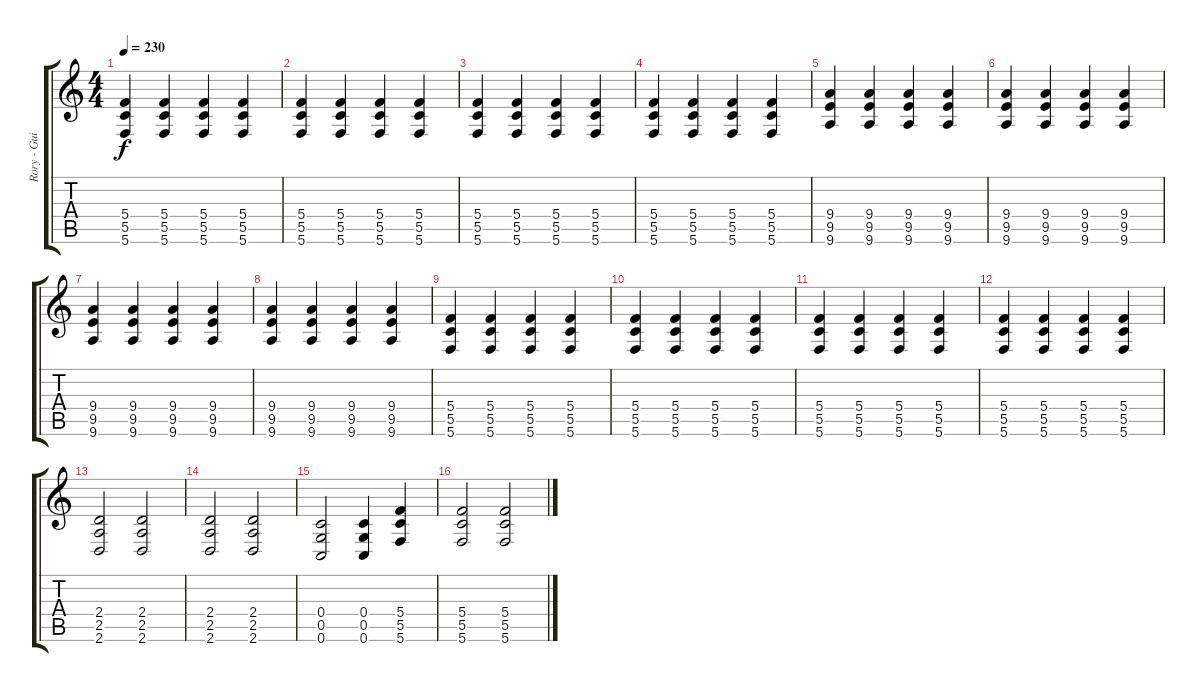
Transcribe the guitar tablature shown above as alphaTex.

\track ("Rory - Guitar" "Rory - Gui") {instrument distortionguitar}
\staff {score tabs}
\tuning (D4 A3 F3 C3 G2 C2) {hide}
\ts (4 4)
\tempo 230
\clef g2
\ks c
(5.4 5.5 5.6).4{dy f} (5.4 5.5 5.6).4 (5.4 5.5 5.6).4 (5.4 5.5 5.6).4 |
(5.4 5.5 5.6).4 (5.4 5.5 5.6).4 (5.4 5.5 5.6).4 (5.4 5.5 5.6).4 |
(5.4 5.5 5.6).4 (5.4 5.5 5.6).4 (5.4 5.5 5.6).4 (5.4 5.5 5.6).4 |
(5.4 5.5 5.6).4 (5.4 5.5 5.6).4 (5.4 5.5 5.6).4 (5.4 5.5 5.6).4 |
(9.4 9.5 9.6).4 (9.4 9.5 9.6).4 (9.4 9.5 9.6).4 (9.4 9.5 9.6).4 |
(9.4 9.5 9.6).4 (9.4 9.5 9.6).4 (9.4 9.5 9.6).4 (9.4 9.5 9.6).4 |
(9.4 9.5 9.6).4 (9.4 9.5 9.6).4 (9.4 9.5 9.6).4 (9.4 9.5 9.6).4 |
(9.4 9.5 9.6).4 (9.4 9.5 9.6).4 (9.4 9.5 9.6).4 (9.4 9.5 9.6).4 |
(5.4 5.5 5.6).4 (5.4 5.5 5.6).4 (5.4 5.5 5.6).4 (5.4 5.5 5.6).4 |
(5.4 5.5 5.6).4 (5.4 5.5 5.6).4 (5.4 5.5 5.6).4 (5.4 5.5 5.6).4 |
(5.4 5.5 5.6).4 (5.4 5.5 5.6).4 (5.4 5.5 5.6).4 (5.4 5.5 5.6).4 |
(5.4 5.5 5.6).4 (5.4 5.5 5.6).4 (5.4 5.5 5.6).4 (5.4 5.5 5.6).4 |
(2.4 2.5 2.6).2 (2.4 2.5 2.6).2 |
(2.4 2.5 2.6).2 (2.4 2.5 2.6).2 |
(0.4 0.5 0.6).2 (0.4 0.5 0.6).4 (5.4 5.5 5.6).4 |
(5.4 5.5 5.6).2 (5.4 5.5 5.6).2
